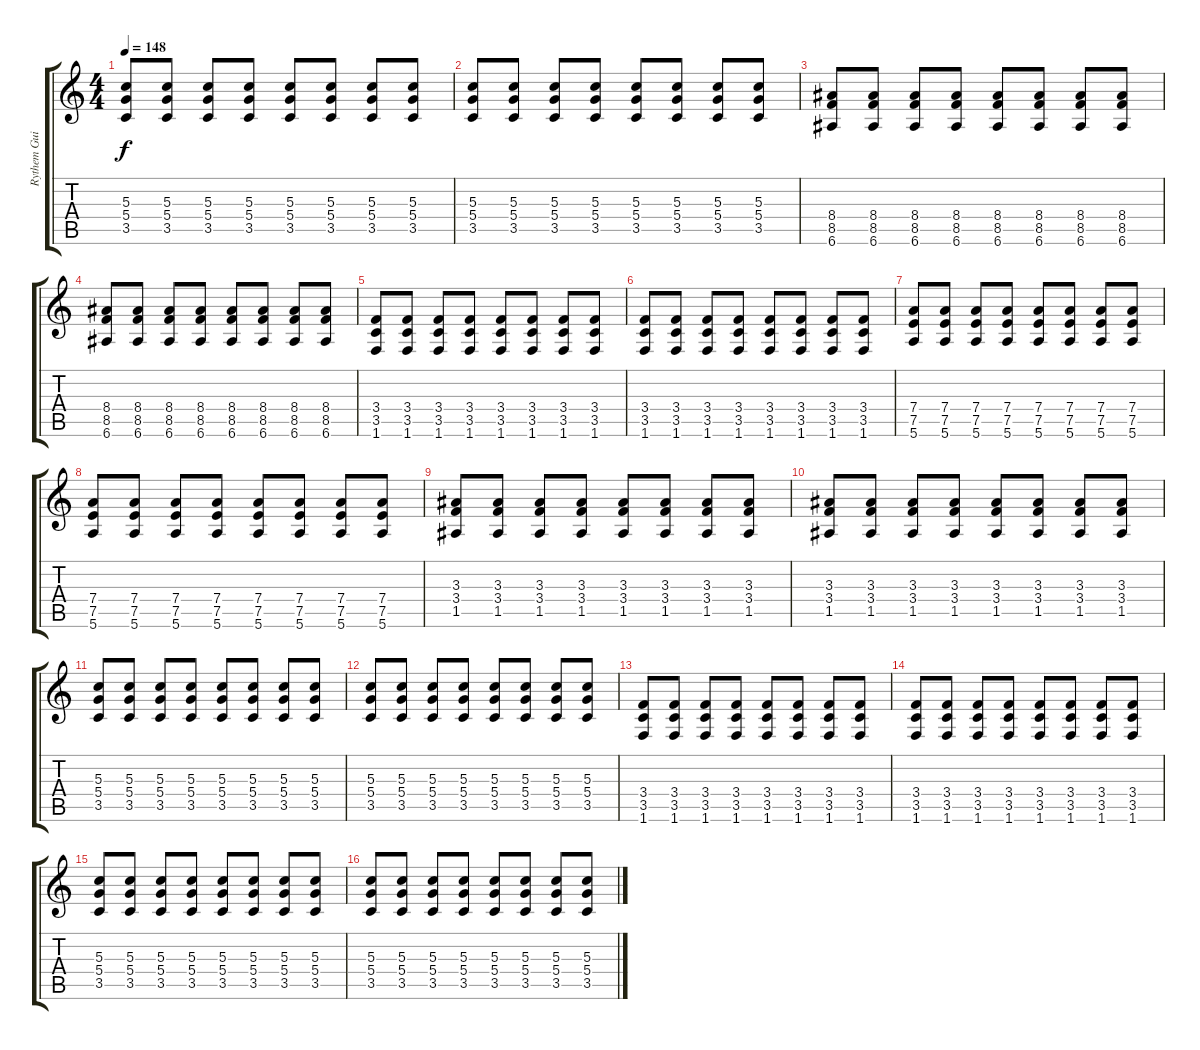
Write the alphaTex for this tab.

\track ("Rythem Guitar " "Rythem Gui") {instrument distortionguitar}
\staff {score tabs}
\tuning (E4 B3 G3 D3 A2 E2) {hide}
\ts (4 4)
\tempo 148
\clef g2
\ks c
(5.3 5.4 3.5).8{dy f} (5.3 5.4 3.5).8 (5.3 5.4 3.5).8 (5.3 5.4 3.5).8 (5.3 5.4 3.5).8 (5.3 5.4 3.5).8 (5.3 5.4 3.5).8 (5.3 5.4 3.5).8 |
(5.3 5.4 3.5).8 (5.3 5.4 3.5).8 (5.3 5.4 3.5).8 (5.3 5.4 3.5).8 (5.3 5.4 3.5).8 (5.3 5.4 3.5).8 (5.3 5.4 3.5).8 (5.3 5.4 3.5).8 |
(8.4 8.5 6.6).8 (8.4 8.5 6.6).8 (8.4 8.5 6.6).8 (8.4 8.5 6.6).8 (8.4 8.5 6.6).8 (8.4 8.5 6.6).8 (8.4 8.5 6.6).8 (8.4 8.5 6.6).8 |
(8.4 8.5 6.6).8 (8.4 8.5 6.6).8 (8.4 8.5 6.6).8 (8.4 8.5 6.6).8 (8.4 8.5 6.6).8 (8.4 8.5 6.6).8 (8.4 8.5 6.6).8 (8.4 8.5 6.6).8 |
(3.4 3.5 1.6).8 (3.4 3.5 1.6).8 (3.4 3.5 1.6).8 (3.4 3.5 1.6).8 (3.4 3.5 1.6).8 (3.4 3.5 1.6).8 (3.4 3.5 1.6).8 (3.4 3.5 1.6).8 |
(3.4 3.5 1.6).8 (3.4 3.5 1.6).8 (3.4 3.5 1.6).8 (3.4 3.5 1.6).8 (3.4 3.5 1.6).8 (3.4 3.5 1.6).8 (3.4 3.5 1.6).8 (3.4 3.5 1.6).8 |
(7.4 7.5 5.6).8 (7.4 7.5 5.6).8 (7.4 7.5 5.6).8 (7.4 7.5 5.6).8 (7.4 7.5 5.6).8 (7.4 7.5 5.6).8 (7.4 7.5 5.6).8 (7.4 7.5 5.6).8 |
(7.4 7.5 5.6).8 (7.4 7.5 5.6).8 (7.4 7.5 5.6).8 (7.4 7.5 5.6).8 (7.4 7.5 5.6).8 (7.4 7.5 5.6).8 (7.4 7.5 5.6).8 (7.4 7.5 5.6).8 |
(3.3 3.4 1.5).8 (3.3 3.4 1.5).8 (3.3 3.4 1.5).8 (3.3 3.4 1.5).8 (3.3 3.4 1.5).8 (3.3 3.4 1.5).8 (3.3 3.4 1.5).8 (3.3 3.4 1.5).8 |
(3.3 3.4 1.5).8 (3.3 3.4 1.5).8 (3.3 3.4 1.5).8 (3.3 3.4 1.5).8 (3.3 3.4 1.5).8 (3.3 3.4 1.5).8 (3.3 3.4 1.5).8 (3.3 3.4 1.5).8 |
(5.3 5.4 3.5).8 (5.3 5.4 3.5).8 (5.3 5.4 3.5).8 (5.3 5.4 3.5).8 (5.3 5.4 3.5).8 (5.3 5.4 3.5).8 (5.3 5.4 3.5).8 (5.3 5.4 3.5).8 |
(5.3 5.4 3.5).8 (5.3 5.4 3.5).8 (5.3 5.4 3.5).8 (5.3 5.4 3.5).8 (5.3 5.4 3.5).8 (5.3 5.4 3.5).8 (5.3 5.4 3.5).8 (5.3 5.4 3.5).8 |
(3.4 3.5 1.6).8 (3.4 3.5 1.6).8 (3.4 3.5 1.6).8 (3.4 3.5 1.6).8 (3.4 3.5 1.6).8 (3.4 3.5 1.6).8 (3.4 3.5 1.6).8 (3.4 3.5 1.6).8 |
(3.4 3.5 1.6).8 (3.4 3.5 1.6).8 (3.4 3.5 1.6).8 (3.4 3.5 1.6).8 (3.4 3.5 1.6).8 (3.4 3.5 1.6).8 (3.4 3.5 1.6).8 (3.4 3.5 1.6).8 |
(5.3 5.4 3.5).8 (5.3 5.4 3.5).8 (5.3 5.4 3.5).8 (5.3 5.4 3.5).8 (5.3 5.4 3.5).8 (5.3 5.4 3.5).8 (5.3 5.4 3.5).8 (5.3 5.4 3.5).8 |
(5.3 5.4 3.5).8 (5.3 5.4 3.5).8 (5.3 5.4 3.5).8 (5.3 5.4 3.5).8 (5.3 5.4 3.5).8 (5.3 5.4 3.5).8 (5.3 5.4 3.5).8 (5.3 5.4 3.5).8
